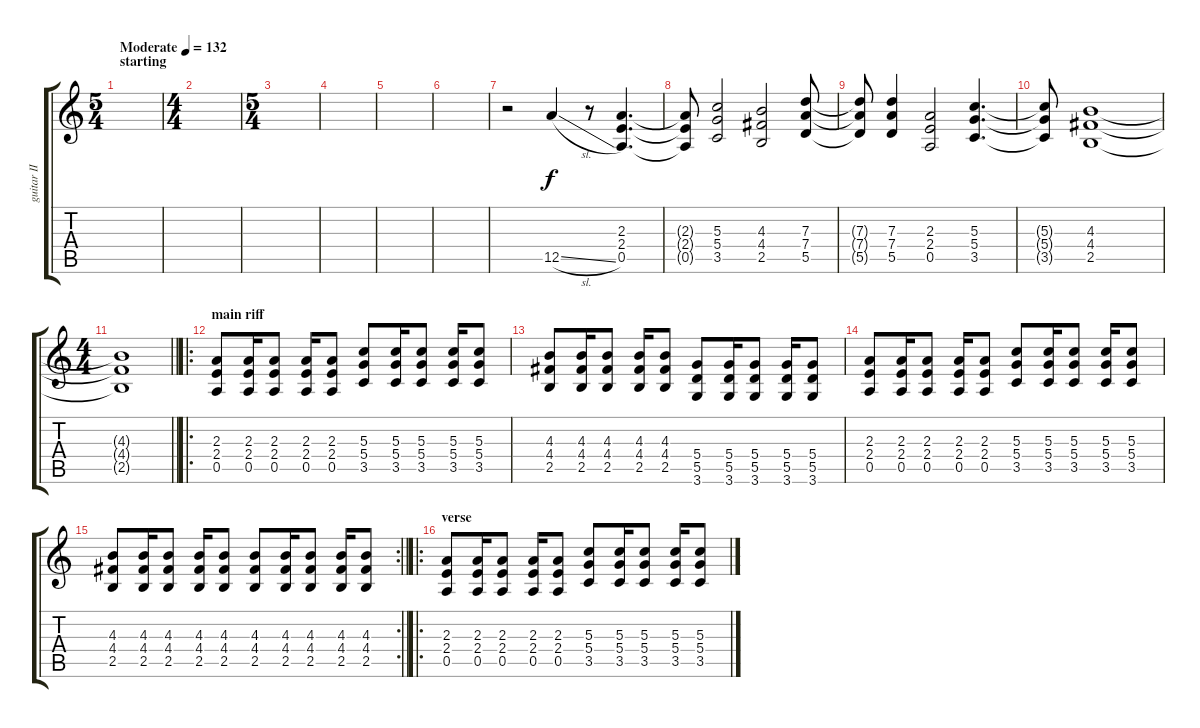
\track ("guitar II" "guitar II") {instrument distortionguitar}
\staff {score tabs}
\tuning (E4 B3 G3 D3 A2 E2) {hide}
\ts (5 4)
\section ("" "starting")
\tempo (132 "Moderate")
\clef g2
\ks c
|
\ts (4 4)
|
\ts (5 4)
|
|
|
|
r.2 12.5{sl}.4 r.8 (2.3 2.4 0.5).4{d} |
(2.3{t} 2.4{t} 0.5{t}).8 (5.3 5.4 3.5).2 (4.3 4.4 2.5).2 (7.3 7.4 5.5).8 |
(7.3{t} 7.4{t} 5.5{t}).8 (7.3 7.4 5.5).4 (2.3 2.4 0.5).2 (5.3 5.4 3.5).4{d} |
(5.3{t} 5.4{t} 3.5{t}).8 (4.3 4.4 2.5).1 |
\ts (4 4)
\barLineRight lightlight
(4.3{t} 4.4{t} 2.5{t}).1 |
\ro
\section ("" "main riff")
(2.3 2.4 0.5).8 (2.3 2.4 0.5).16 (2.3 2.4 0.5).8 (2.3 2.4 0.5).16 (2.3 2.4 0.5).8 (5.3 5.4 3.5).8 (5.3 5.4 3.5).16 (5.3 5.4 3.5).8 (5.3 5.4 3.5).16 (5.3 5.4 3.5).8 |
(4.3 4.4 2.5).8 (4.3 4.4 2.5).16 (4.3 4.4 2.5).8 (4.3 4.4 2.5).16 (4.3 4.4 2.5).8 (5.4 5.5 3.6).8 (5.4 5.5 3.6).16 (5.4 5.5 3.6).8 (5.4 5.5 3.6).16 (5.4 5.5 3.6).8 |
(2.3 2.4 0.5).8 (2.3 2.4 0.5).16 (2.3 2.4 0.5).8 (2.3 2.4 0.5).16 (2.3 2.4 0.5).8 (5.3 5.4 3.5).8 (5.3 5.4 3.5).16 (5.3 5.4 3.5).8 (5.3 5.4 3.5).16 (5.3 5.4 3.5).8 |
\rc 2
\barLineRight lightlight
(4.3 4.4 2.5).8 (4.3 4.4 2.5).16 (4.3 4.4 2.5).8 (4.3 4.4 2.5).16 (4.3 4.4 2.5).8 (4.3 4.4 2.5).8 (4.3 4.4 2.5).16 (4.3 4.4 2.5).8 (4.3 4.4 2.5).16 (4.3 4.4 2.5).8 |
\ro
\section ("" "verse")
(2.3 2.4 0.5).8 (2.3 2.4 0.5).16 (2.3 2.4 0.5).8 (2.3 2.4 0.5).16 (2.3 2.4 0.5).8 (5.3 5.4 3.5).8 (5.3 5.4 3.5).16 (5.3 5.4 3.5).8 (5.3 5.4 3.5).16 (5.3 5.4 3.5).8
